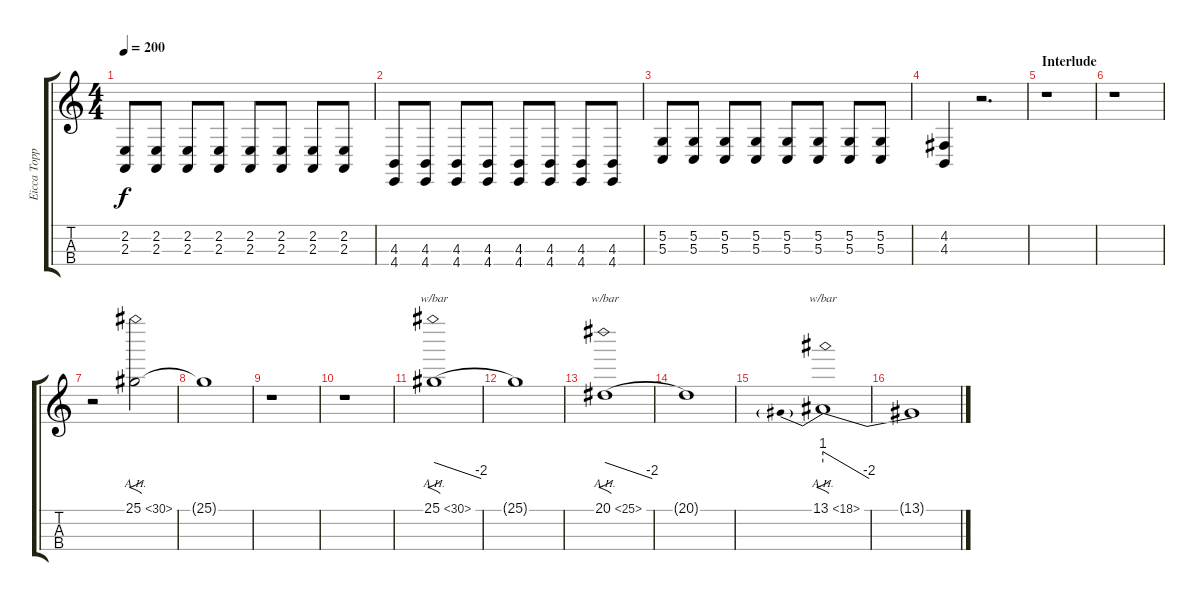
\track ("Eicca Toppinen" "Eicca Topp") {instrument cello}
\staff {score tabs}
\tuning (G3 D3 G2 C2) {hide}
\ts (4 4)
\tempo 200
\clef g2
\ks c
(2.2 2.3).8{dy f} (2.2 2.3).8 (2.2 2.3).8 (2.2 2.3).8 (2.2 2.3).8 (2.2 2.3).8 (2.2 2.3).8 (2.2 2.3).8 |
(4.3 4.4).8 (4.3 4.4).8 (4.3 4.4).8 (4.3 4.4).8 (4.3 4.4).8 (4.3 4.4).8 (4.3 4.4).8 (4.3 4.4).8 |
(5.2 5.3).8 (5.2 5.3).8 (5.2 5.3).8 (5.2 5.3).8 (5.2 5.3).8 (5.2 5.3).8 (5.2 5.3).8 (5.2 5.3).8 |
(4.2 4.3).4 r.2{d} |
\section ("" "Interlude")
r.1 |
r.1 |
r.2 25.1{ah 5}.2{f} |
25.1{t}.1 |
r.1 |
r.1 |
25.1{ah 5}.1{f tbe (dive default 0 0 60 -8)} |
25.1{t}.1 |
20.1{ah 5}.1{f tbe (dive default 0 0 60 -8)} |
20.1{t}.1 |
13.1{ah 5}.1{f tbe (predivedive default 0 4 60 -8)} |
13.1{t}.1
